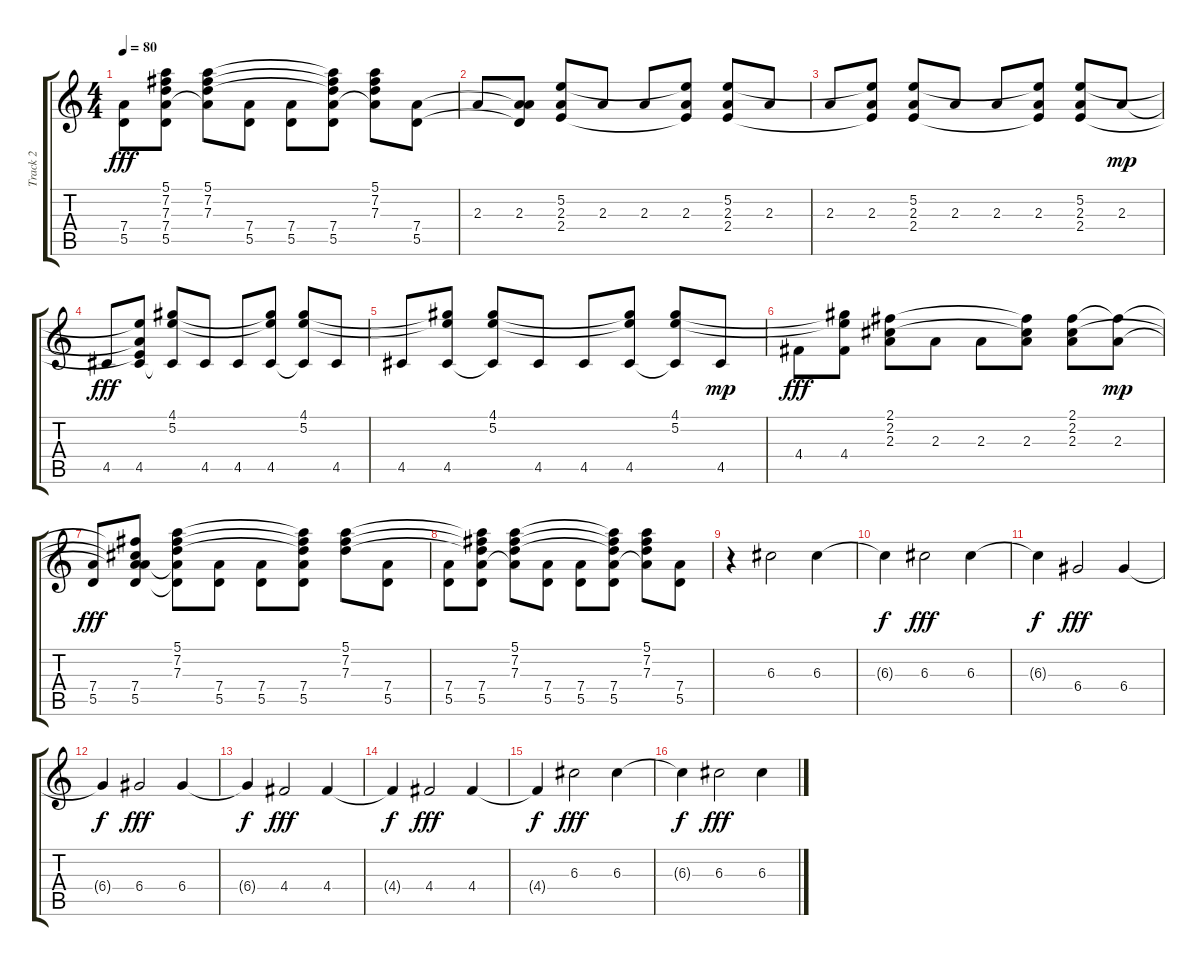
\track ("Track 2" "Track 2") {instrument electricguitarclean}
\staff {score tabs}
\tuning (E4 B3 G3 D3 A2 E2) {hide}
\ts (4 4)
\tempo 80
\clef g2
\ks c
(7.4 5.5).8{dy fff} (5.1{t} 7.2{t} 7.3{t} 7.4 5.5).8 (5.1 7.2 7.3 7.4{t}).8 (7.4 5.5).8 (7.4 5.5).8 (5.1{t} 7.2{t} 7.3{t} 7.4 5.5).8 (5.1 7.2 7.3 7.4{t}).8 (7.4 5.5).8 |
2.3.8 (2.3 7.4{t} 5.5{t}).8 (5.2 2.3 2.4).8 2.3.8 2.3.8 (5.2{t} 2.3 2.4{t}).8 (5.2 2.3 2.4).8 2.3.8 |
2.3.8 (5.2{t} 2.3 2.4{t}).8 (5.2 2.3 2.4).8 2.3.8 2.3.8 (5.2{t} 2.3 2.4{t}).8 (5.2 2.3 2.4).8 2.3.8{dy mp} |
4.5.8{dy fff} (5.2{t} 2.3{t} 2.4{t} 4.5).8 (4.1 5.2 4.5{t}).8 4.5.8 4.5.8 (4.1{t} 5.2{t} 4.5).8 (4.1 5.2 4.5{t}).8 4.5.8 |
4.5.8 (4.1{t} 5.2{t} 4.5).8 (4.1 5.2 4.5{t}).8 4.5.8 4.5.8 (4.1{t} 5.2{t} 4.5).8 (4.1 5.2 4.5{t}).8 4.5.8{dy mp} |
4.4.8{dy fff} (4.1{t} 5.2{t} 4.4).8 (2.1 2.2 2.3).8 2.3.8 2.3.8 (2.1{t} 2.2{t} 2.3).8 (2.1 2.2 2.3).8 (2.1{t} 2.3).8{dy mp} |
(7.4 5.5).8{dy fff} (2.1{t} 2.2{t} 2.3{t} 7.4 5.5).8 (5.1 7.2 7.3 7.4{t} 5.5{t}).8 (7.4 5.5).8 (7.4 5.5).8 (5.1{t} 7.2{t} 7.3{t} 7.4 5.5).8 (5.1 7.2 7.3).8 (7.4 5.5).8 |
(7.4 5.5).8 (5.1{t} 7.2{t} 7.3{t} 7.4 5.5).8 (5.1 7.2 7.3 7.4{t}).8 (7.4 5.5).8 (7.4 5.5).8 (5.1{t} 7.2{t} 7.3{t} 7.4 5.5).8 (5.1 7.2 7.3 7.4{t}).8 (7.4 5.5).8 |
r.4 6.3.2 6.3.4 |
6.3{t}.4{dy f} 6.3.2{dy fff} 6.3.4 |
6.3{t}.4{dy f} 6.4.2{dy fff} 6.4.4 |
6.4{t}.4{dy f} 6.4.2{dy fff} 6.4.4 |
6.4{t}.4{dy f} 4.4.2{dy fff} 4.4.4 |
4.4{t}.4{dy f} 4.4.2{dy fff} 4.4.4 |
4.4{t}.4{dy f} 6.3.2{dy fff} 6.3.4 |
6.3{t}.4{dy f} 6.3.2{dy fff} 6.3.4
